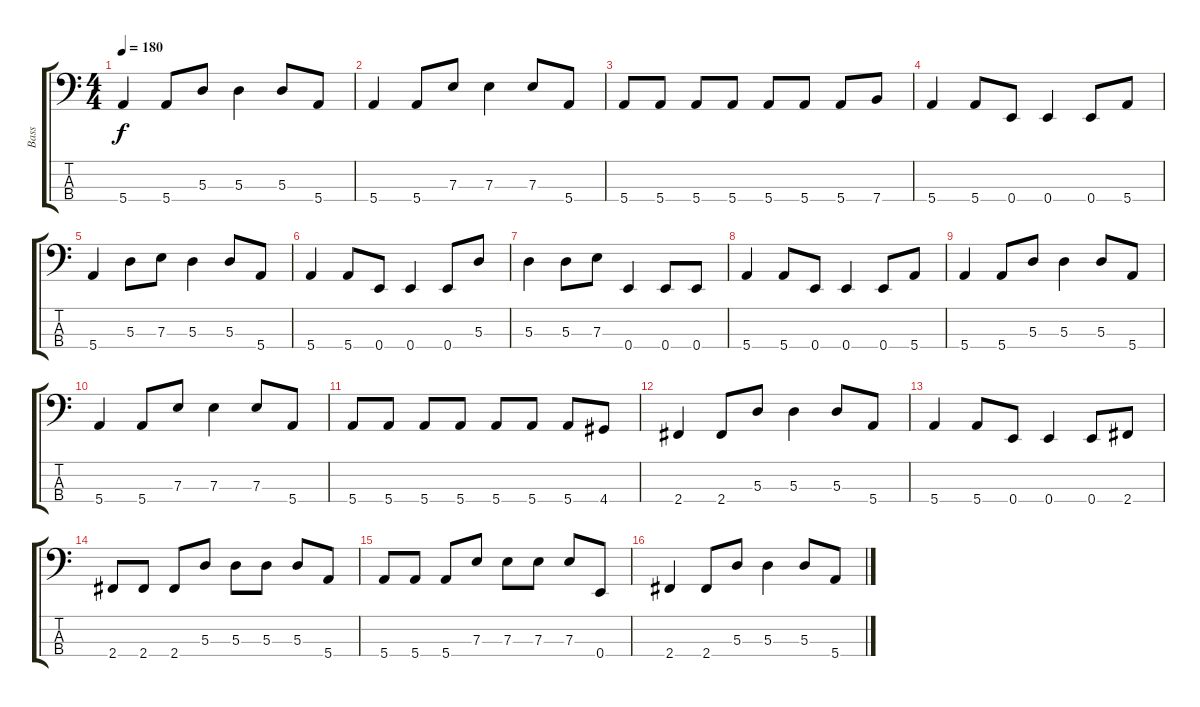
\track ("Bass" "Bass") {instrument electricbasspick}
\staff {score tabs}
\tuning (G2 D2 A1 E1) {hide}
\ts (4 4)
\tempo 180
\clef f4
\ks c
5.4.4{dy f} 5.4.8 5.3.8 5.3.4 5.3.8 5.4.8 |
5.4.4 5.4.8 7.3.8 7.3.4 7.3.8 5.4.8 |
5.4.8 5.4.8 5.4.8 5.4.8 5.4.8 5.4.8 5.4.8 7.4.8 |
5.4.4 5.4.8 0.4.8 0.4.4 0.4.8 5.4.8 |
5.4.4 5.3.8 7.3.8 5.3.4 5.3.8 5.4.8 |
5.4.4 5.4.8 0.4.8 0.4.4 0.4.8 5.3.8 |
5.3.4 5.3.8 7.3.8 0.4.4 0.4.8 0.4.8 |
5.4.4 5.4.8 0.4.8 0.4.4 0.4.8 5.4.8 |
5.4.4 5.4.8 5.3.8 5.3.4 5.3.8 5.4.8 |
5.4.4 5.4.8 7.3.8 7.3.4 7.3.8 5.4.8 |
5.4.8 5.4.8 5.4.8 5.4.8 5.4.8 5.4.8 5.4.8 4.4.8 |
2.4.4 2.4.8 5.3.8 5.3.4 5.3.8 5.4.8 |
5.4.4 5.4.8 0.4.8 0.4.4 0.4.8 2.4.8 |
2.4.8 2.4.8 2.4.8 5.3.8 5.3.8 5.3.8 5.3.8 5.4.8 |
5.4.8 5.4.8 5.4.8 7.3.8 7.3.8 7.3.8 7.3.8 0.4.8 |
2.4.4 2.4.8 5.3.8 5.3.4 5.3.8 5.4.8
